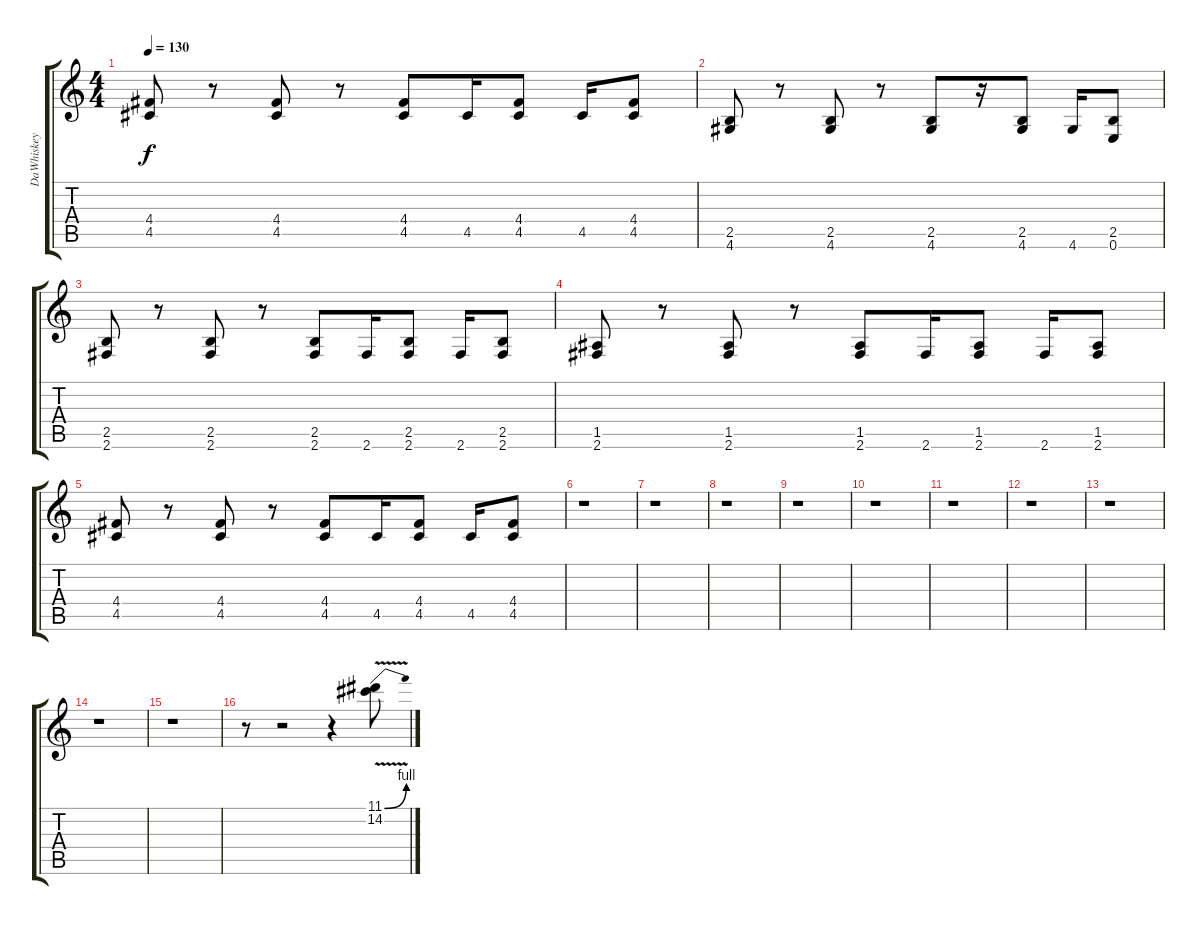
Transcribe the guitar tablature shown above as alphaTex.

\track ("DaWhiskey" "DaWhiskey") {instrument distortionguitar}
\staff {score tabs}
\tuning (E4 B3 G3 D3 A2 E2) {hide}
\ts (4 4)
\tempo 130
\clef g2
\ks c
(4.4 4.5).8{dy f} r.8 (4.4 4.5).8 r.8 (4.4 4.5).8 4.5.16 (4.4 4.5).8 4.5.16 (4.4 4.5).8 |
(2.5 4.6).8 r.8 (2.5 4.6).8 r.8 (2.5 4.6).8 r.16 (2.5 4.6).8 4.6.16 (2.5 0.6).8 |
(2.5 2.6).8 r.8 (2.5 2.6).8 r.8 (2.5 2.6).8 2.6.16 (2.5 2.6).8 2.6.16 (2.5 2.6).8 |
(1.5 2.6).8 r.8 (1.5 2.6).8 r.8 (1.5 2.6).8 2.6.16 (1.5 2.6).8 2.6.16 (1.5 2.6).8 |
(4.4 4.5).8 r.8 (4.4 4.5).8 r.8 (4.4 4.5).8 4.5.16 (4.4 4.5).8 4.5.16 (4.4 4.5).8 |
r.1 |
r.1 |
r.1 |
r.1 |
r.1 |
r.1 |
r.1 |
r.1 |
r.1 |
r.1 |
r.8{volume 16} r.2 r.4 (11.1{be (bend 0 0 60 4) v} 14.2).8
